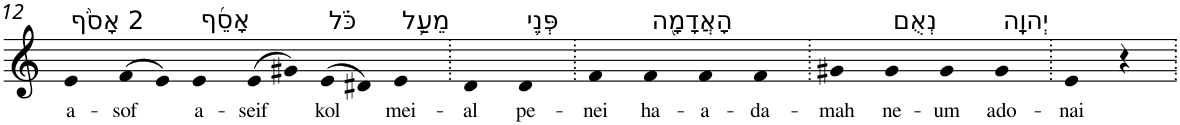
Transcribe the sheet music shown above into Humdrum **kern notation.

**kern	**text
*part1	*part1
*staff1	*staff1
*I"Piano	*
*I'Pno	*
!!LO:PB:g=z
*clefG2	*
*k[]	*
=12	=12
!LO:TX:a:t=2 אָסֹ֨ף	!
!	!LO:LY:b
4e	a-
!	!LO:LY:b
(>8f	-sof
8e)	.
!LO:TX:a:t=אָסֵ֜ף	!
!	!LO:LY:b
4e	a-
!	!LO:LY:b
(>8e	-seif
8g#X)	.
!LO:TX:a:t=כֹּ֗ל	!
!	!LO:LY:b
(>8e	kol
8d#X)	.
!LO:TX:a:t=מֵעַ֛ל	!
!	!LO:LY:b
4e	mei-
=13.	=13.
!	!LO:LY:b
4d	-al
!LO:TX:a:t=פְּנֵ֥י	!
!	!LO:LY:b
4d	pe-
=14.	=14.
!	!LO:LY:b
4f	-nei
!LO:TX:a:t=הָאֲדָמָ֖ה	!
!	!LO:LY:b
4f	ha-
!	!LO:LY:b
4f	-a-
!	!LO:LY:b
4f	-da-
=15.	=15.
!	!LO:LY:b
4g#X	-mah
!LO:TX:a:t=נְאֻם	!
!	!LO:LY:b
4g#	ne-
!	!LO:LY:b
4g#	-um
!LO:TX:a:t=יְהוָֽה	!
!	!LO:LY:b
4g#	ado-
=16.	=16.
!	!LO:LY:b
4e	-nai
4r	.
=.	=.
*-	*-
